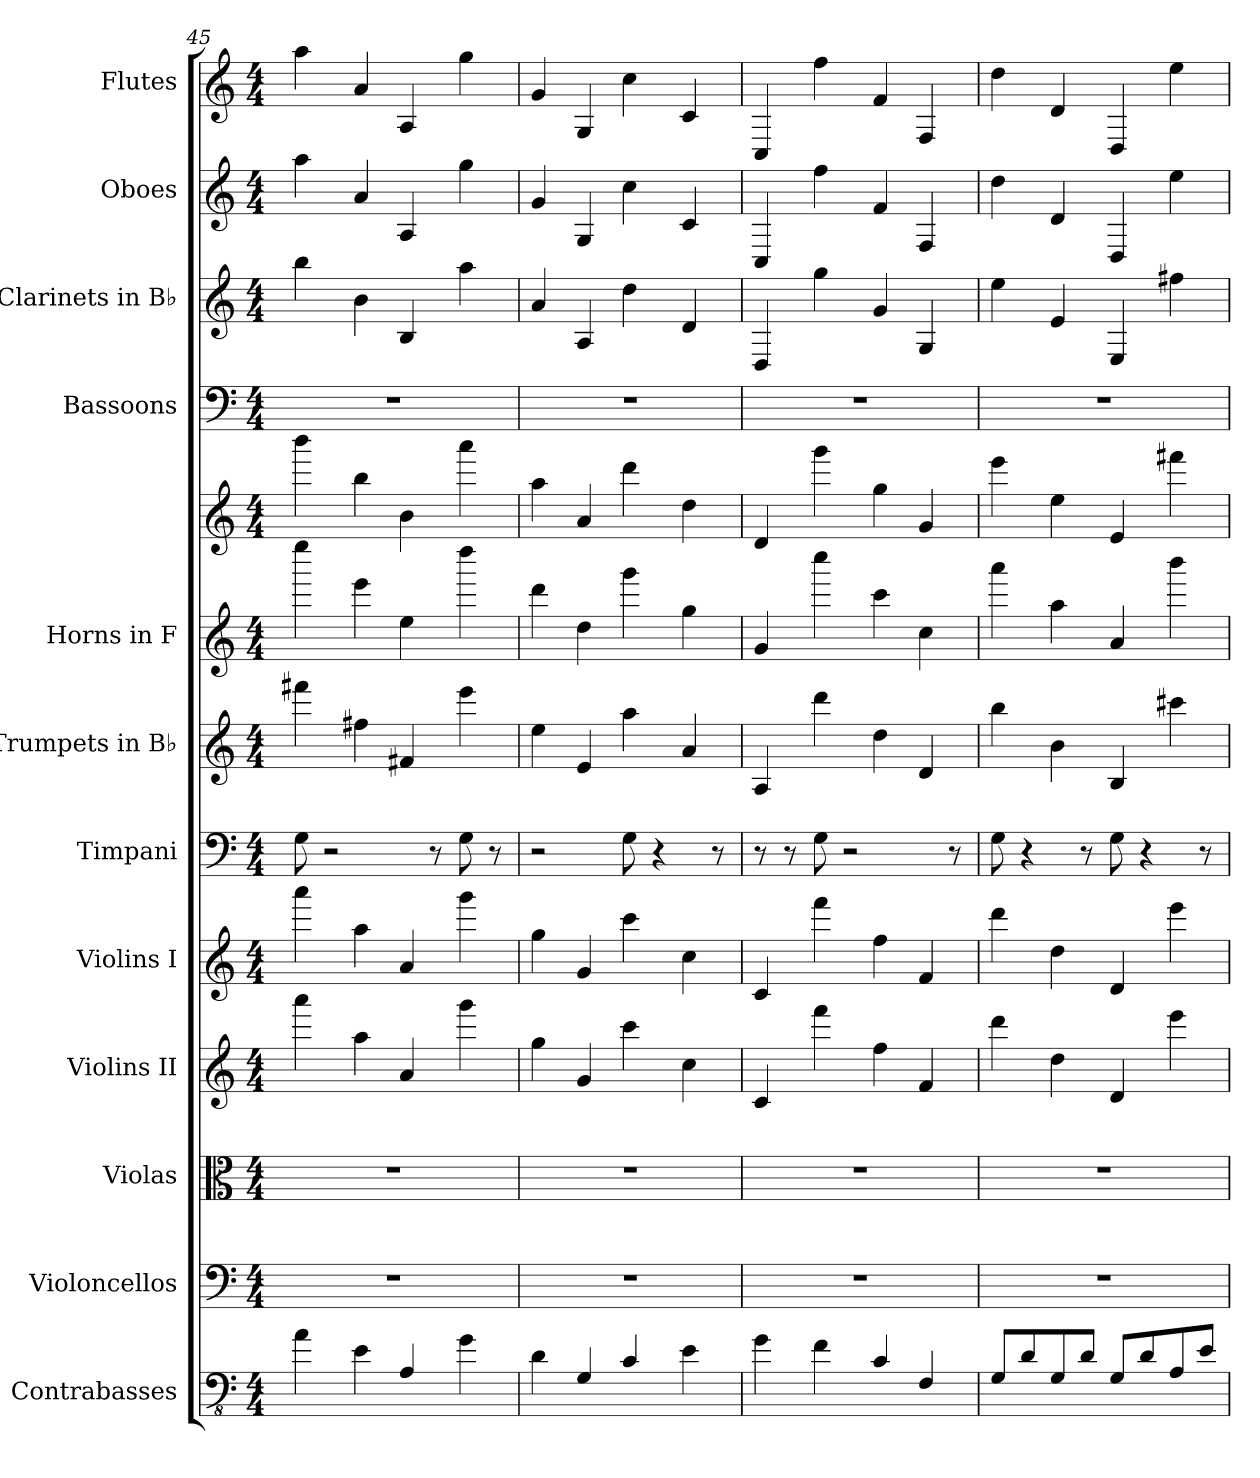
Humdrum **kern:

**kern	**kern	**kern	**kern	**kern	**kern	**kern	**kern	**kern	**kern	**kern	**kern	**kern
*part12	*part11	*part10	*part9	*part8	*part7	*part6	*part5	*part5	*part4	*part3	*part2	*part1
*staff13	*staff12	*staff11	*staff10	*staff9	*staff8	*staff7	*staff6	*staff5	*staff4	*staff3	*staff2	*staff1
*I"Contrabasses	*I"Violoncellos	*I"Violas	*I"Violins II	*I"Violins I	*I"Timpani	*I"Trumpets in B♭	*I"Horns in F	*	*I"Bassoons	*I"Clarinets in B♭	*I"Oboes	*I"Flutes
*I'Cb.	*I'Vc.	*I'Vla.	*I'Vln. II	*I'Vln. I	*I'Timp.	*	*	*	*I'Bsn.	*	*I'Ob.	*I'Fl.
!!LO:PB:g=z
*clefFv4	*clefF4	*clefC3	*clefG2	*clefG2	*clefF4	*clefG2	*clefG2	*clefG2	*clefF4	*clefG2	*clefG2	*clefG2
*ITrd7c12	*	*	*	*	*	*ITrd1c2	*ITrd4c7	*ITrd4c7	*	*ITrd1c2	*	*
*k[]	*k[]	*k[]	*k[]	*k[]	*k[]	*k[b-e-]	*k[b-]	*k[b-]	*k[]	*k[b-e-]	*k[]	*k[]
*M4/4	*M4/4	*M4/4	*M4/4	*M4/4	*M4/4	*M4/4	*M4/4	*M4/4	*M4/4	*M4/4	*M4/4	*M4/4
=45	=45	=45	=45	=45	=45	=45	=45	=45	=45	=45	=45	=45
4AA\	1r	1r	4aaa\	4aaa\	8G\	4eeen\	4aaa\	4eee\	1r	4aa\	4aa\	4aa\
.	.	.	.	.	2r	.	.	.	.	.	.	.
4EE\	.	.	4aa\	4aa\	.	4een\	4aa\	4ee\	.	4a\	4a/	4a/
4AAA/	.	.	4a/	4a/	.	4en/	4a\	4e\	.	4A/	4A/	4A/
.	.	.	.	.	8r	.	.	.	.	.	.	.
4GG\	.	.	4ggg\	4ggg\	8G\	4ddd\	4ggg\	4ddd\	.	4gg\	4gg\	4gg\
.	.	.	.	.	8r	.	.	.	.	.	.	.
=46	=46	=46	=46	=46	=46	=46	=46	=46	=46	=46	=46	=46
4DD\	1r	1r	4gg\	4gg\	2r	4dd\	4gg\	4dd\	1r	4g/	4g/	4g/
4GGG/	.	.	4g/	4g/	.	4d/	4g\	4d/	.	4G/	4G/	4G/
4CC/	.	.	4ccc\	4ccc\	8G\	4gg\	4ccc\	4gg\	.	4cc\	4cc\	4cc\
.	.	.	.	.	4r	.	.	.	.	.	.	.
4EE\	.	.	4cc\	4cc\	.	4g/	4cc\	4g\	.	4c/	4c/	4c/
.	.	.	.	.	8r	.	.	.	.	.	.	.
=47	=47	=47	=47	=47	=47	=47	=47	=47	=47	=47	=47	=47
4GG\	1r	1r	4c/	4c/	8r	4G/	4c/	4G/	1r	4C/	4C/	4C/
.	.	.	.	.	8r	.	.	.	.	.	.	.
4FF\	.	.	4fff\	4fff\	8G\	4ccc\	4fff\	4ccc\	.	4ff\	4ff\	4ff\
.	.	.	.	.	2r	.	.	.	.	.	.	.
4CC/	.	.	4ff\	4ff\	.	4cc\	4ff\	4cc\	.	4f/	4f/	4f/
4FFF/	.	.	4f/	4f/	.	4c/	4f\	4c/	.	4F/	4F/	4F/
.	.	.	.	.	8r	.	.	.	.	.	.	.
=48	=48	=48	=48	=48	=48	=48	=48	=48	=48	=48	=48	=48
8GGG/L	1r	1r	4ddd\	4ddd\	8G\	4aa\	4ddd\	4aa\	1r	4dd\	4dd\	4dd\
8DD/	.	.	.	.	4r	.	.	.	.	.	.	.
8GGG/	.	.	4dd\	4dd\	.	4a\	4dd\	4a\	.	4d/	4d/	4d/
8DD/J	.	.	.	.	8r	.	.	.	.	.	.	.
8GGG/L	.	.	4d/	4d/	8G\	4A/	4d/	4A/	.	4D/	4D/	4D/
8DD/	.	.	.	.	4r	.	.	.	.	.	.	.
8AAA/	.	.	4eee\	4eee\	.	4bbn\	4eee\	4bbn\	.	4een\	4ee\	4ee\
8EE/J	.	.	.	.	8r	.	.	.	.	.	.	.
=	=	=	=	=	=	=	=	=	=	=	=	=
*-	*-	*-	*-	*-	*-	*-	*-	*-	*-	*-	*-	*-
